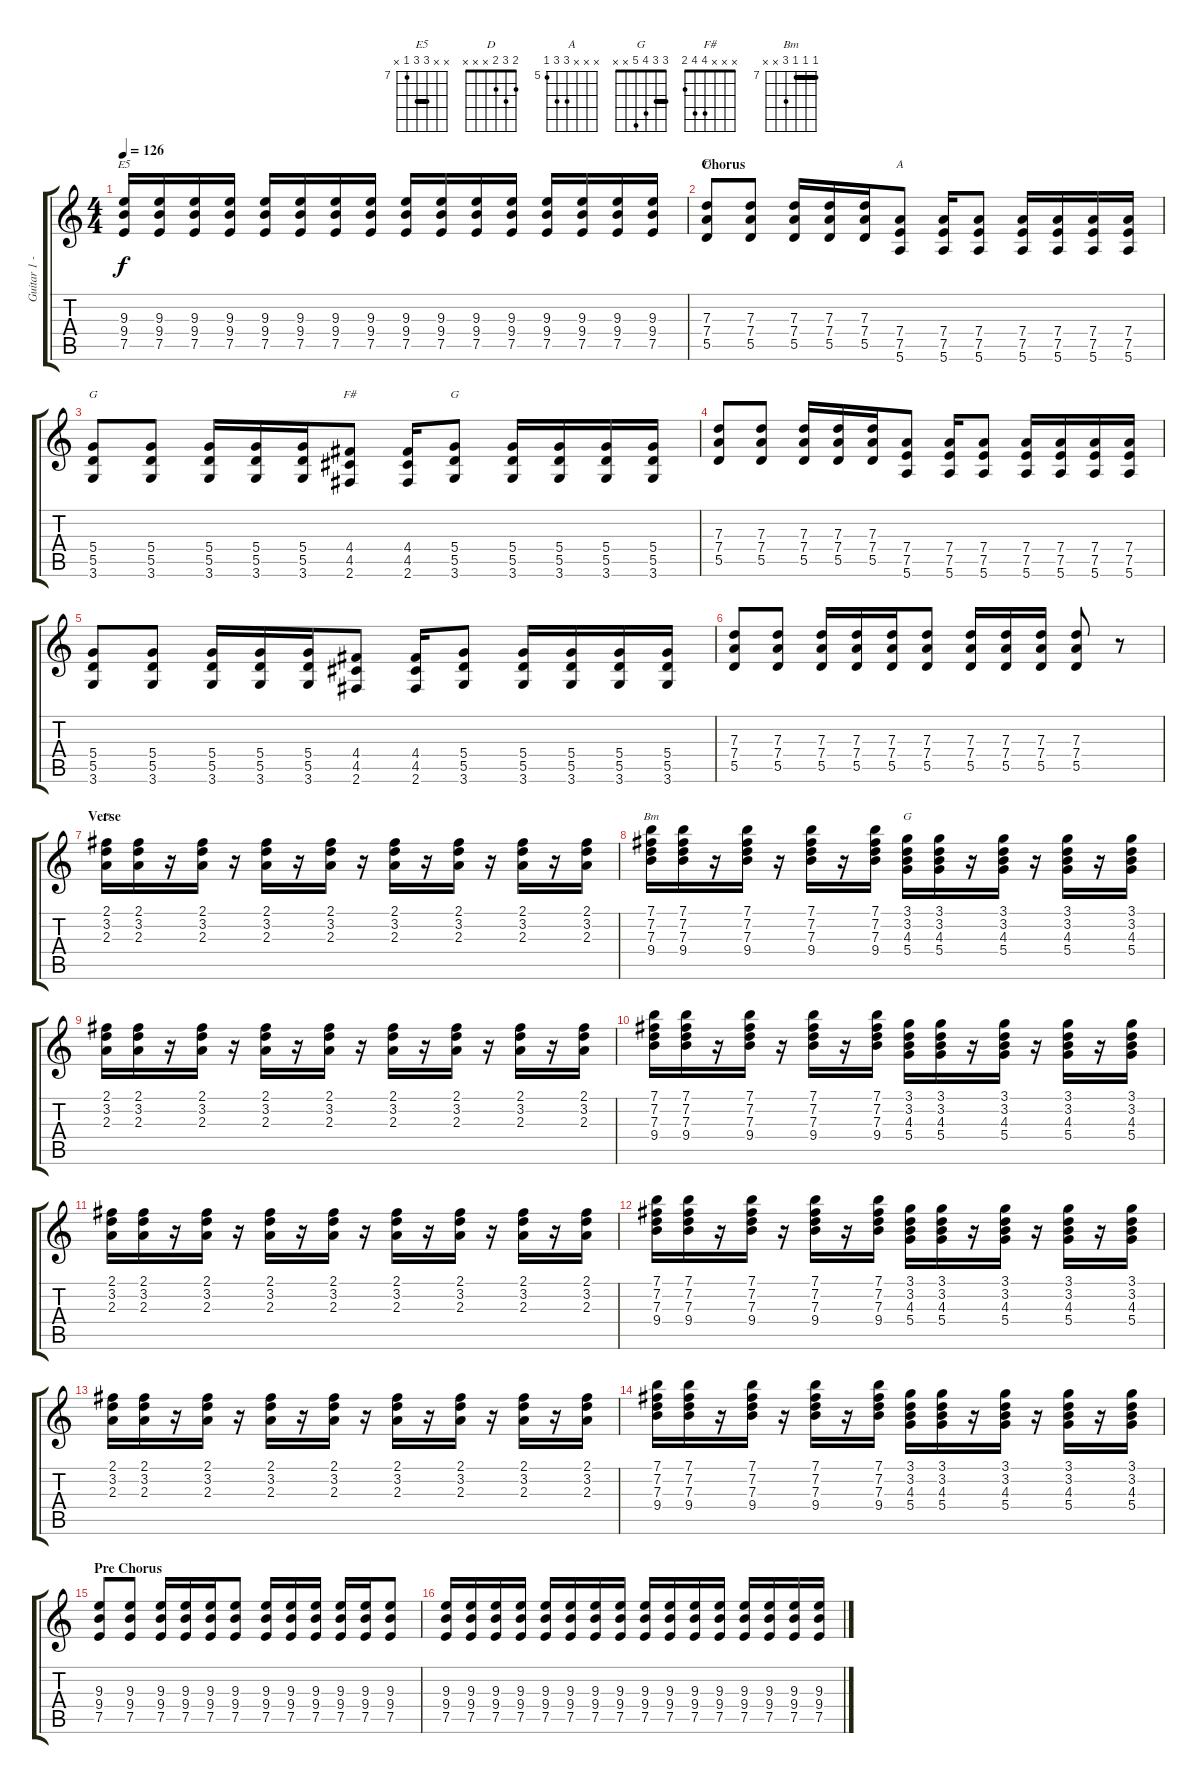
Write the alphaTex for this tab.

\track ("Guitar 1 - Mathias" "Guitar 1 -") {instrument distortionguitar}
\staff {score tabs}
\tuning (E4 B3 G3 D3 A2 E2) {hide}
\chord ("E5" x x 9 9 7 x) {firstfret 7 barre 9}
\chord ("D" x x 7 7 5 x) {firstfret 5}
\chord ("A" x x x 7 7 5) {firstfret 5}
\chord ("G" x x x 5 5 3)
\chord ("F#" x x x 4 4 2)
\chord ("G" x x x 5 5 3) {barre 5}
\chord ("D" 2 3 2 x x x)
\chord ("Bm" 7 7 7 9 x x) {firstfret 7 barre 7}
\chord ("G" 3 3 4 5 x x) {barre 3}
\ts (4 4)
\tempo 126
\clef g2
\ks c
(9.3 9.4 7.5).16{ch "E5" dy f} (9.3 9.4 7.5).16 (9.3 9.4 7.5).16 (9.3 9.4 7.5).16 (9.3 9.4 7.5).16 (9.3 9.4 7.5).16 (9.3 9.4 7.5).16 (9.3 9.4 7.5).16 (9.3 9.4 7.5).16 (9.3 9.4 7.5).16 (9.3 9.4 7.5).16 (9.3 9.4 7.5).16 (9.3 9.4 7.5).16 (9.3 9.4 7.5).16 (9.3 9.4 7.5).16 (9.3 9.4 7.5).16 |
\section ("" "Chorus")
(7.3 7.4 5.5).8{ch "D"} (7.3 7.4 5.5).8 (7.3 7.4 5.5).16 (7.3 7.4 5.5).16 (7.3 7.4 5.5).16 (7.4 7.5 5.6).8{ch "A"} (7.4 7.5 5.6).16 (7.4 7.5 5.6).8 (7.4 7.5 5.6).16 (7.4 7.5 5.6).16 (7.4 7.5 5.6).16 (7.4 7.5 5.6).16 |
(5.4 5.5 3.6).8{ch "G"} (5.4 5.5 3.6).8 (5.4 5.5 3.6).16 (5.4 5.5 3.6).16 (5.4 5.5 3.6).16 (4.4 4.5 2.6).8{ch "F#"} (4.4 4.5 2.6).16 (5.4 5.5 3.6).8{ch "G"} (5.4 5.5 3.6).16 (5.4 5.5 3.6).16 (5.4 5.5 3.6).16 (5.4 5.5 3.6).16 |
(7.3 7.4 5.5).8 (7.3 7.4 5.5).8 (7.3 7.4 5.5).16 (7.3 7.4 5.5).16 (7.3 7.4 5.5).16 (7.4 7.5 5.6).8 (7.4 7.5 5.6).16 (7.4 7.5 5.6).8 (7.4 7.5 5.6).16 (7.4 7.5 5.6).16 (7.4 7.5 5.6).16 (7.4 7.5 5.6).16 |
(5.4 5.5 3.6).8 (5.4 5.5 3.6).8 (5.4 5.5 3.6).16 (5.4 5.5 3.6).16 (5.4 5.5 3.6).16 (4.4 4.5 2.6).8 (4.4 4.5 2.6).16 (5.4 5.5 3.6).8 (5.4 5.5 3.6).16 (5.4 5.5 3.6).16 (5.4 5.5 3.6).16 (5.4 5.5 3.6).16 |
(7.3 7.4 5.5).8 (7.3 7.4 5.5).8 (7.3 7.4 5.5).16 (7.3 7.4 5.5).16 (7.3 7.4 5.5).16 (7.3 7.4 5.5).8 (7.3 7.4 5.5).16 (7.3 7.4 5.5).16 (7.3 7.4 5.5).16 (7.3 7.4 5.5).8 r.8 |
\section ("" "Verse")
(2.1 3.2 2.3).16{ch "D"} (2.1 3.2 2.3).16 r.16 (2.1 3.2 2.3).16 r.16 (2.1 3.2 2.3).16 r.16 (2.1 3.2 2.3).16 r.16 (2.1 3.2 2.3).16 r.16 (2.1 3.2 2.3).16 r.16 (2.1 3.2 2.3).16 r.16 (2.1 3.2 2.3).16 |
(7.1 7.2 7.3 9.4).16{ch "Bm"} (7.1 7.2 7.3 9.4).16 r.16 (7.1 7.2 7.3 9.4).16 r.16 (7.1 7.2 7.3 9.4).16 r.16 (7.1 7.2 7.3 9.4).16 (3.1 3.2 4.3 5.4).16{ch "G"} (3.1 3.2 4.3 5.4).16 r.16 (3.1 3.2 4.3 5.4).16 r.16 (3.1 3.2 4.3 5.4).16 r.16 (3.1 3.2 4.3 5.4).16 |
(2.1 3.2 2.3).16 (2.1 3.2 2.3).16 r.16 (2.1 3.2 2.3).16 r.16 (2.1 3.2 2.3).16 r.16 (2.1 3.2 2.3).16 r.16 (2.1 3.2 2.3).16 r.16 (2.1 3.2 2.3).16 r.16 (2.1 3.2 2.3).16 r.16 (2.1 3.2 2.3).16 |
(7.1 7.2 7.3 9.4).16 (7.1 7.2 7.3 9.4).16 r.16 (7.1 7.2 7.3 9.4).16 r.16 (7.1 7.2 7.3 9.4).16 r.16 (7.1 7.2 7.3 9.4).16 (3.1 3.2 4.3 5.4).16 (3.1 3.2 4.3 5.4).16 r.16 (3.1 3.2 4.3 5.4).16 r.16 (3.1 3.2 4.3 5.4).16 r.16 (3.1 3.2 4.3 5.4).16 |
(2.1 3.2 2.3).16 (2.1 3.2 2.3).16 r.16 (2.1 3.2 2.3).16 r.16 (2.1 3.2 2.3).16 r.16 (2.1 3.2 2.3).16 r.16 (2.1 3.2 2.3).16 r.16 (2.1 3.2 2.3).16 r.16 (2.1 3.2 2.3).16 r.16 (2.1 3.2 2.3).16 |
(7.1 7.2 7.3 9.4).16 (7.1 7.2 7.3 9.4).16 r.16 (7.1 7.2 7.3 9.4).16 r.16 (7.1 7.2 7.3 9.4).16 r.16 (7.1 7.2 7.3 9.4).16 (3.1 3.2 4.3 5.4).16 (3.1 3.2 4.3 5.4).16 r.16 (3.1 3.2 4.3 5.4).16 r.16 (3.1 3.2 4.3 5.4).16 r.16 (3.1 3.2 4.3 5.4).16 |
(2.1 3.2 2.3).16 (2.1 3.2 2.3).16 r.16 (2.1 3.2 2.3).16 r.16 (2.1 3.2 2.3).16 r.16 (2.1 3.2 2.3).16 r.16 (2.1 3.2 2.3).16 r.16 (2.1 3.2 2.3).16 r.16 (2.1 3.2 2.3).16 r.16 (2.1 3.2 2.3).16 |
(7.1 7.2 7.3 9.4).16 (7.1 7.2 7.3 9.4).16 r.16 (7.1 7.2 7.3 9.4).16 r.16 (7.1 7.2 7.3 9.4).16 r.16 (7.1 7.2 7.3 9.4).16 (3.1 3.2 4.3 5.4).16 (3.1 3.2 4.3 5.4).16 r.16 (3.1 3.2 4.3 5.4).16 r.16 (3.1 3.2 4.3 5.4).16 r.16 (3.1 3.2 4.3 5.4).16 |
\section ("" "Pre Chorus")
(9.3 9.4 7.5).8 (9.3 9.4 7.5).8 (9.3 9.4 7.5).16 (9.3 9.4 7.5).16 (9.3 9.4 7.5).16 (9.3 9.4 7.5).8 (9.3 9.4 7.5).16 (9.3 9.4 7.5).16 (9.3 9.4 7.5).16 (9.3 9.4 7.5).16 (9.3 9.4 7.5).16 (9.3 9.4 7.5).8 |
(9.3 9.4 7.5).16 (9.3 9.4 7.5).16 (9.3 9.4 7.5).16 (9.3 9.4 7.5).16 (9.3 9.4 7.5).16 (9.3 9.4 7.5).16 (9.3 9.4 7.5).16 (9.3 9.4 7.5).16 (9.3 9.4 7.5).16 (9.3 9.4 7.5).16 (9.3 9.4 7.5).16 (9.3 9.4 7.5).16 (9.3 9.4 7.5).16 (9.3 9.4 7.5).16 (9.3 9.4 7.5).16 (9.3 9.4 7.5).16
